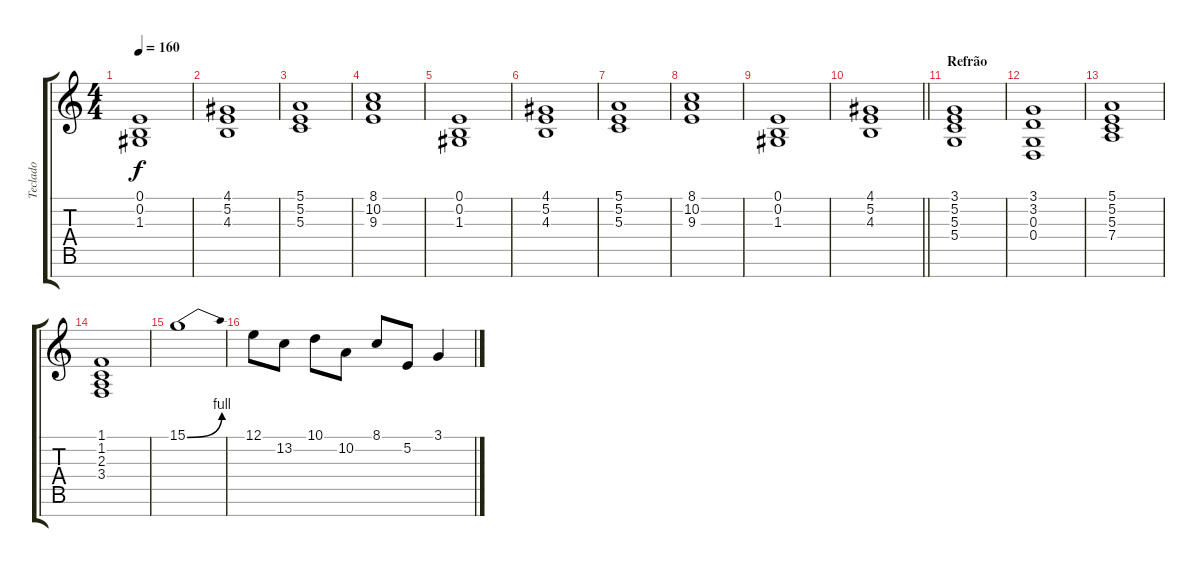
\track ("Teclado" "Teclado") {instrument stringensemble1}
\staff {score tabs}
\tuning (E4 B3 G3 D3 A2 E2 B1) {hide}
\ts (4 4)
\tempo 160
\clef g2
\ks c
(0.1 0.2 1.3).1{dy f} |
(4.1 5.2 4.3).1 |
(5.1 5.2 5.3).1 |
(8.1 10.2 9.3).1 |
(0.1 0.2 1.3).1 |
(4.1 5.2 4.3).1 |
(5.1 5.2 5.3).1 |
(8.1 10.2 9.3).1 |
(0.1 0.2 1.3).1 |
\barLineRight lightlight
(4.1 5.2 4.3).1 |
\section ("" "Refrão")
(3.1 5.2 5.3 5.4).1 |
(3.1 3.2 0.3 0.4).1 |
(5.1 5.2 5.3 7.4).1 |
(1.1 1.2 2.3 3.4).1 |
15.1{be (bend 0 0 60 4)}.1{volume 14} |
12.1.8 13.2.8 10.1.8 10.2.8 8.1.8 5.2.8 3.1.4
